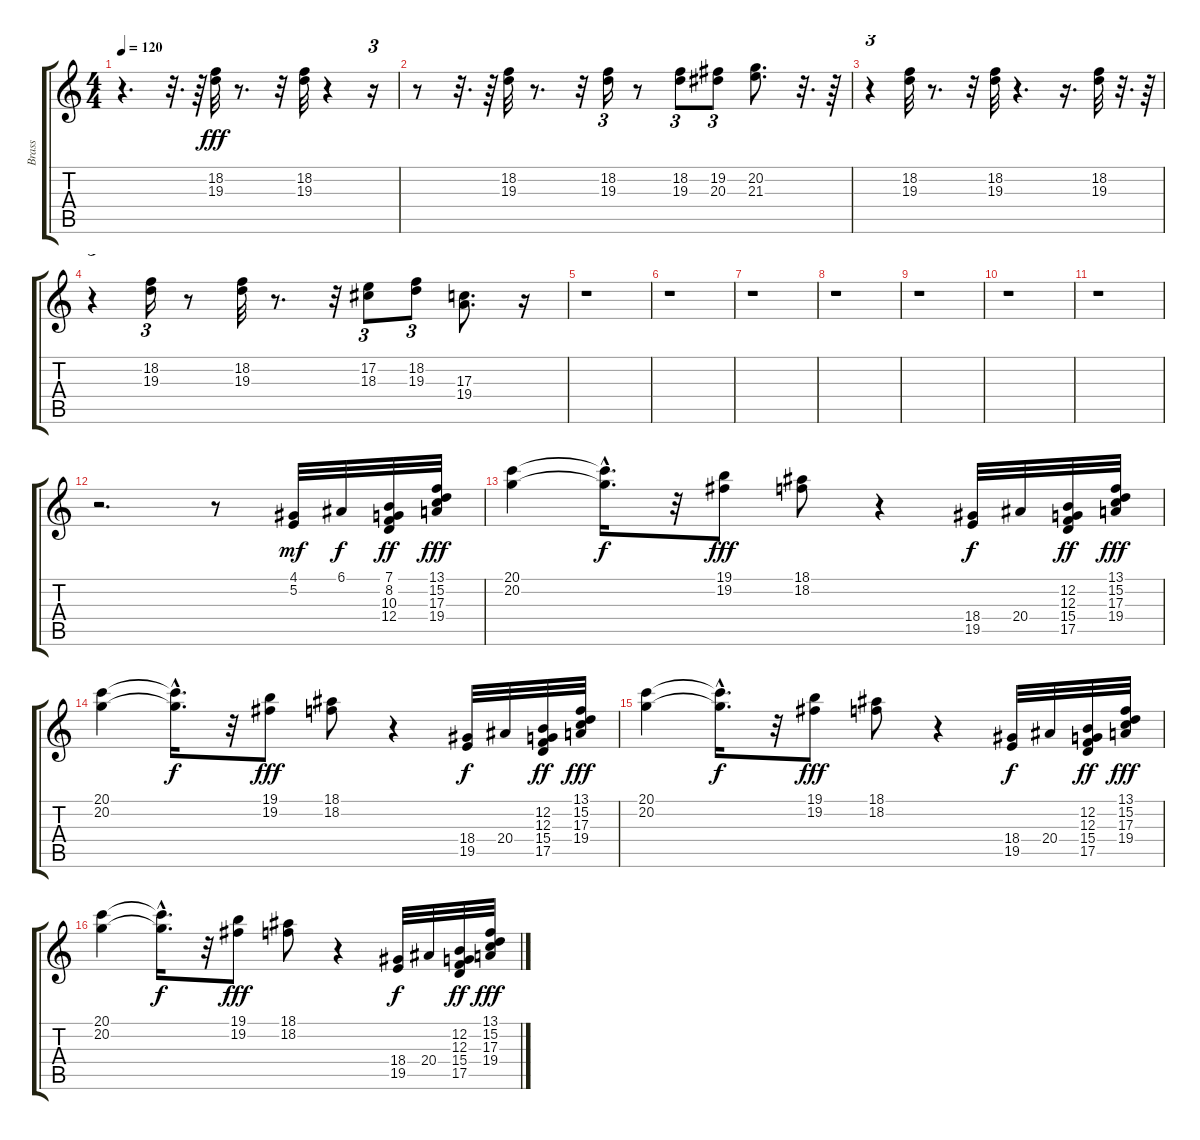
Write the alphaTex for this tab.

\track ("Brass" "Brass") {instrument lead5charang}
\staff {score tabs}
\tuning (E4 B3 G3 D3 A2 E2) {hide}
\ts (4 4)
\tempo 120
\clef g2
\ks c
r.4{d dy fff} r.32{d} r.64 (18.2 19.3).32 r.8{d} r.32 (18.2 19.3).32 r.4 r.16{tu (3 2)} |
r.8 r.32{d} r.64 (18.2 19.3).32 r.8{d} r.32 (18.2 19.3).16{tu (3 2)} r.8 (18.2 19.3).8{tu (3 2)} (19.2 20.3).8{tu (3 2)} (20.2 21.3).8{d} r.32{d} r.64 |
r.4{tu (3 2)} (18.2 19.3).32 r.8{d} r.32 (18.2 19.3).32 r.4{d} r.16{d} (18.2 19.3).32 r.32{d} r.64 |
r.4{tu (3 2)} (18.2 19.3).16{tu (3 2)} r.8 (18.2 19.3).32 r.8{d} r.32 (17.2 18.3).8{tu (3 2)} (18.2 19.3).8{tu (3 2)} (17.3 19.4).8{d} r.16 |
r.1 |
r.1 |
r.1 |
r.1 |
r.1 |
r.1 |
r.1 |
r.2{d} r.8 (4.1 5.2).32{dy mf} 6.1.32{dy f} (7.1 8.2 10.3 12.4).32{dy ff} (13.1 15.2 17.3 19.4).32{dy fff} |
(20.1 20.2).4 (20.1{hac t} 20.2{hac t}).16{d dy f} r.32 (19.1 19.2).8{dy fff} (18.1 18.2).8 r.4 (18.4 19.5).32{dy f} 20.4.32 (12.2 12.3 15.4 17.5).32{dy ff} (13.1 15.2 17.3 19.4).32{dy fff} |
(20.1 20.2).4 (20.1{hac t} 20.2{hac t}).16{d dy f} r.32 (19.1 19.2).8{dy fff} (18.1 18.2).8 r.4 (18.4 19.5).32{dy f} 20.4.32 (12.2 12.3 15.4 17.5).32{dy ff} (13.1 15.2 17.3 19.4).32{dy fff} |
(20.1 20.2).4 (20.1{hac t} 20.2{hac t}).16{d dy f} r.32 (19.1 19.2).8{dy fff} (18.1 18.2).8 r.4 (18.4 19.5).32{dy f} 20.4.32 (12.2 12.3 15.4 17.5).32{dy ff} (13.1 15.2 17.3 19.4).32{dy fff} |
(20.1 20.2).4 (20.1{hac t} 20.2{hac t}).16{d dy f} r.32 (19.1 19.2).8{dy fff} (18.1 18.2).8 r.4 (18.4 19.5).32{dy f} 20.4.32 (12.2 12.3 15.4 17.5).32{dy ff} (13.1 15.2 17.3 19.4).32{dy fff}
